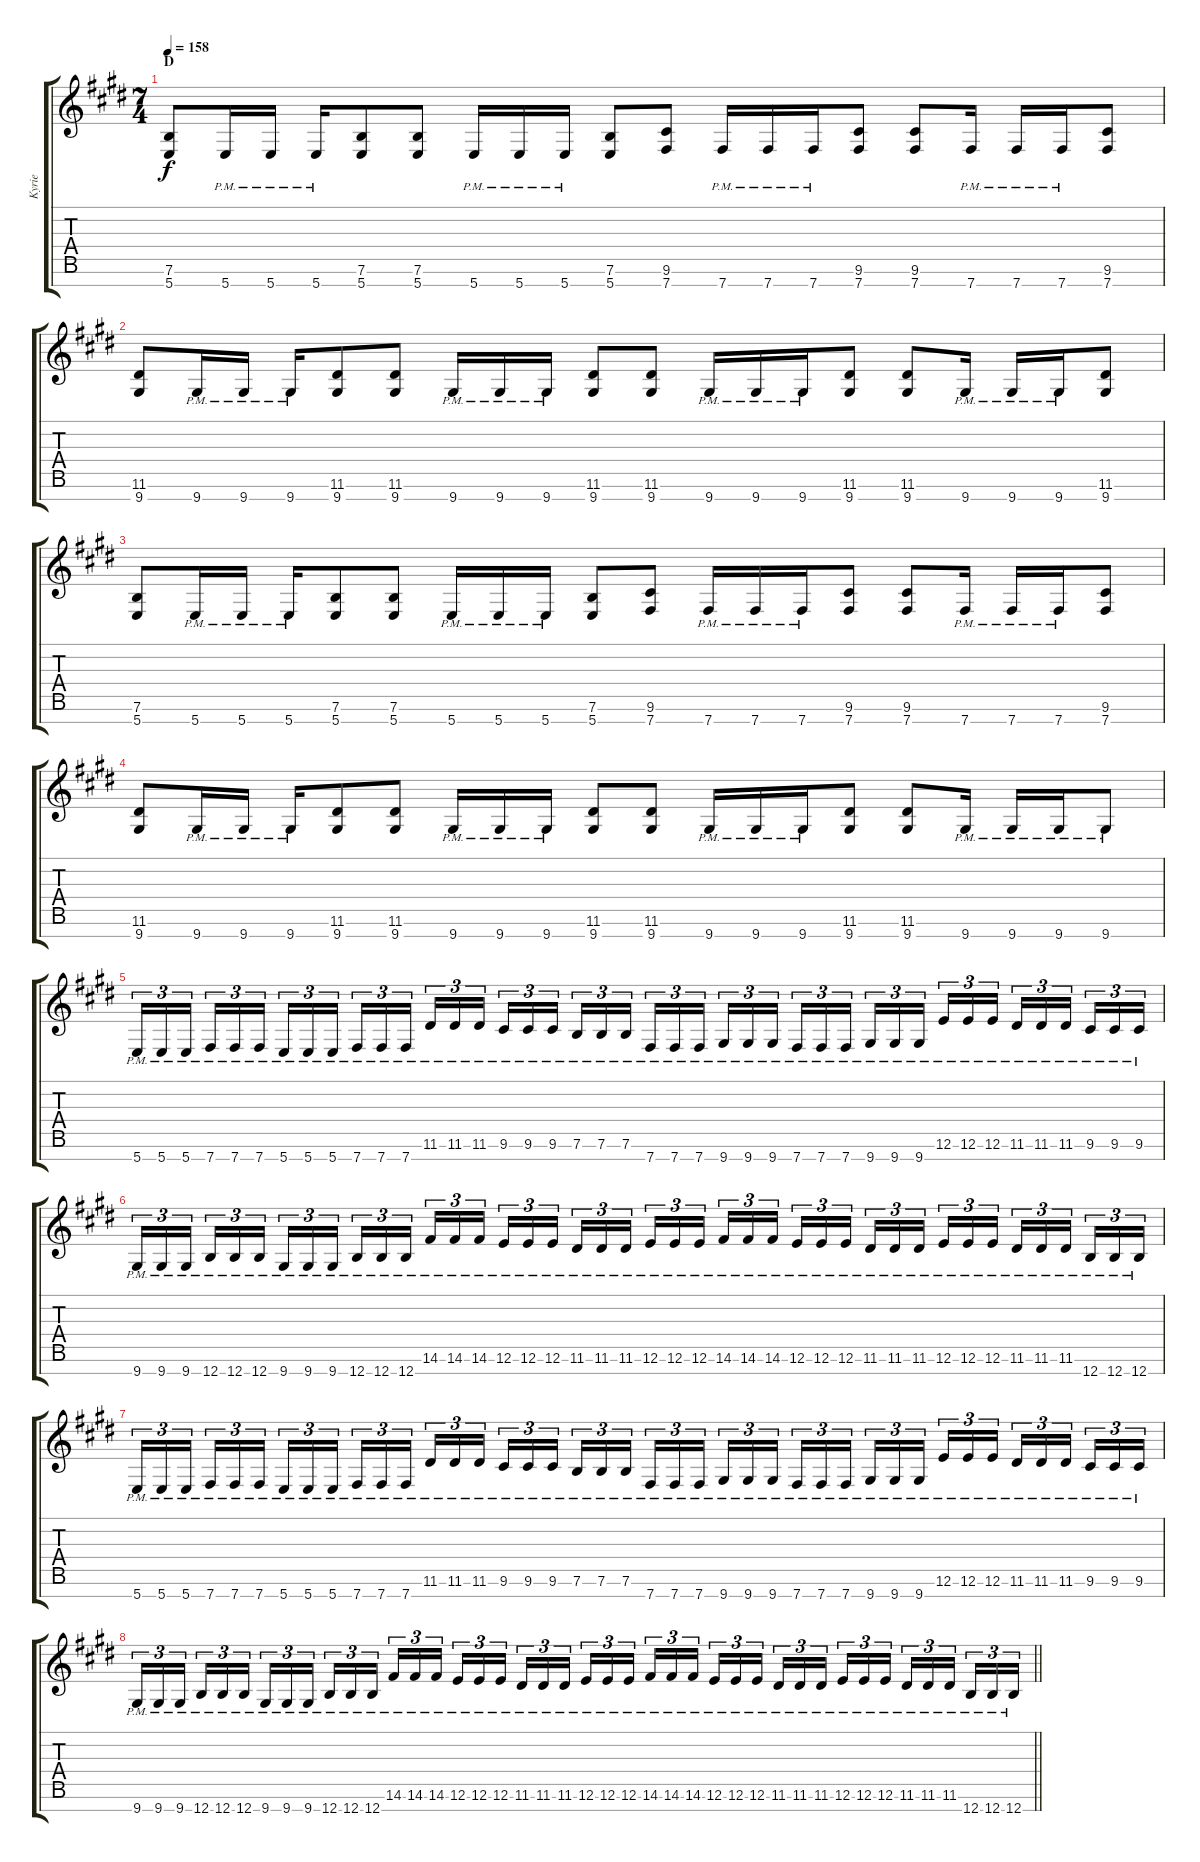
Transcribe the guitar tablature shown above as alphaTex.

\track ("Kyrie" "Kyrie") {instrument overdrivenguitar}
\staff {score tabs}
\tuning (E4 B3 G3 D3 A2 E2 B1) {hide}
\ts (7 4)
\section ("" "D")
\tempo 158
\clef g2
\ks e
(7.6 5.7).8{dy f} 5.7{pm}.16 5.7{pm}.16 5.7{pm}.16 (7.6 5.7).8 (7.6 5.7).8 5.7{pm}.16 5.7{pm}.16 5.7{pm}.16 (7.6 5.7).8 (9.6 7.7).8 7.7{pm}.16 7.7{pm}.16 7.7{pm}.16 (9.6 7.7).8 (9.6 7.7).8 7.7{pm}.16 7.7{pm}.16 7.7{pm}.16 (9.6 7.7).8 |
(11.6 9.7).8 9.7{pm}.16 9.7{pm}.16 9.7{pm}.16 (11.6 9.7).8 (11.6 9.7).8 9.7{pm}.16 9.7{pm}.16 9.7{pm}.16 (11.6 9.7).8 (11.6 9.7).8 9.7{pm}.16 9.7{pm}.16 9.7{pm}.16 (11.6 9.7).8 (11.6 9.7).8 9.7{pm}.16 9.7{pm}.16 9.7{pm}.16 (11.6 9.7).8 |
(7.6 5.7).8 5.7{pm}.16 5.7{pm}.16 5.7{pm}.16 (7.6 5.7).8 (7.6 5.7).8 5.7{pm}.16 5.7{pm}.16 5.7{pm}.16 (7.6 5.7).8 (9.6 7.7).8 7.7{pm}.16 7.7{pm}.16 7.7{pm}.16 (9.6 7.7).8 (9.6 7.7).8 7.7{pm}.16 7.7{pm}.16 7.7{pm}.16 (9.6 7.7).8 |
(11.6 9.7).8 9.7{pm}.16 9.7{pm}.16 9.7{pm}.16 (11.6 9.7).8 (11.6 9.7).8 9.7{pm}.16 9.7{pm}.16 9.7{pm}.16 (11.6 9.7).8 (11.6 9.7).8 9.7{pm}.16 9.7{pm}.16 9.7{pm}.16 (11.6 9.7).8 (11.6 9.7).8 9.7{pm}.16 9.7{pm}.16 9.7{pm}.16 9.7{pm}.8 |
5.7{pm}.16{tu (3 2)} 5.7{pm}.16{tu (3 2)} 5.7{pm}.16{tu (3 2) beam splitsecondary} 7.7{pm}.16{tu (3 2)} 7.7{pm}.16{tu (3 2)} 7.7{pm}.16{tu (3 2)} 5.7{pm}.16{tu (3 2)} 5.7{pm}.16{tu (3 2)} 5.7{pm}.16{tu (3 2) beam splitsecondary} 7.7{pm}.16{tu (3 2)} 7.7{pm}.16{tu (3 2)} 7.7{pm}.16{tu (3 2)} 11.6{pm}.16{tu (3 2)} 11.6{pm}.16{tu (3 2)} 11.6{pm}.16{tu (3 2) beam splitsecondary} 9.6{pm}.16{tu (3 2)} 9.6{pm}.16{tu (3 2)} 9.6{pm}.16{tu (3 2)} 7.6{pm}.16{tu (3 2)} 7.6{pm}.16{tu (3 2)} 7.6{pm}.16{tu (3 2) beam splitsecondary} 7.7{pm}.16{tu (3 2)} 7.7{pm}.16{tu (3 2)} 7.7{pm}.16{tu (3 2)} 9.7{pm}.16{tu (3 2)} 9.7{pm}.16{tu (3 2)} 9.7{pm}.16{tu (3 2) beam splitsecondary} 7.7{pm}.16{tu (3 2)} 7.7{pm}.16{tu (3 2)} 7.7{pm}.16{tu (3 2)} 9.7{pm}.16{tu (3 2)} 9.7{pm}.16{tu (3 2)} 9.7{pm}.16{tu (3 2) beam splitsecondary} 12.6{pm}.16{tu (3 2)} 12.6{pm}.16{tu (3 2)} 12.6{pm}.16{tu (3 2)} 11.6{pm}.16{tu (3 2)} 11.6{pm}.16{tu (3 2)} 11.6{pm}.16{tu (3 2) beam splitsecondary} 9.6{pm}.16{tu (3 2)} 9.6{pm}.16{tu (3 2)} 9.6{pm}.16{tu (3 2)} |
9.7{pm}.16{tu (3 2)} 9.7{pm}.16{tu (3 2)} 9.7{pm}.16{tu (3 2) beam splitsecondary} 12.7{pm}.16{tu (3 2)} 12.7{pm}.16{tu (3 2)} 12.7{pm}.16{tu (3 2)} 9.7{pm}.16{tu (3 2)} 9.7{pm}.16{tu (3 2)} 9.7{pm}.16{tu (3 2) beam splitsecondary} 12.7{pm}.16{tu (3 2)} 12.7{pm}.16{tu (3 2)} 12.7{pm}.16{tu (3 2)} 14.6{pm}.16{tu (3 2)} 14.6{pm}.16{tu (3 2)} 14.6{pm}.16{tu (3 2) beam splitsecondary} 12.6{pm}.16{tu (3 2)} 12.6{pm}.16{tu (3 2)} 12.6{pm}.16{tu (3 2)} 11.6{pm}.16{tu (3 2)} 11.6{pm}.16{tu (3 2)} 11.6{pm}.16{tu (3 2) beam splitsecondary} 12.6{pm}.16{tu (3 2)} 12.6{pm}.16{tu (3 2)} 12.6{pm}.16{tu (3 2)} 14.6{pm}.16{tu (3 2)} 14.6{pm}.16{tu (3 2)} 14.6{pm}.16{tu (3 2) beam splitsecondary} 12.6{pm}.16{tu (3 2)} 12.6{pm}.16{tu (3 2)} 12.6{pm}.16{tu (3 2)} 11.6{pm}.16{tu (3 2)} 11.6{pm}.16{tu (3 2)} 11.6{pm}.16{tu (3 2) beam splitsecondary} 12.6{pm}.16{tu (3 2)} 12.6{pm}.16{tu (3 2)} 12.6{pm}.16{tu (3 2)} 11.6{pm}.16{tu (3 2)} 11.6{pm}.16{tu (3 2)} 11.6{pm}.16{tu (3 2) beam splitsecondary} 12.7{pm}.16{tu (3 2)} 12.7{pm}.16{tu (3 2)} 12.7{pm}.16{tu (3 2)} |
5.7{pm}.16{tu (3 2)} 5.7{pm}.16{tu (3 2)} 5.7{pm}.16{tu (3 2) beam splitsecondary} 7.7{pm}.16{tu (3 2)} 7.7{pm}.16{tu (3 2)} 7.7{pm}.16{tu (3 2)} 5.7{pm}.16{tu (3 2)} 5.7{pm}.16{tu (3 2)} 5.7{pm}.16{tu (3 2) beam splitsecondary} 7.7{pm}.16{tu (3 2)} 7.7{pm}.16{tu (3 2)} 7.7{pm}.16{tu (3 2)} 11.6{pm}.16{tu (3 2)} 11.6{pm}.16{tu (3 2)} 11.6{pm}.16{tu (3 2) beam splitsecondary} 9.6{pm}.16{tu (3 2)} 9.6{pm}.16{tu (3 2)} 9.6{pm}.16{tu (3 2)} 7.6{pm}.16{tu (3 2)} 7.6{pm}.16{tu (3 2)} 7.6{pm}.16{tu (3 2) beam splitsecondary} 7.7{pm}.16{tu (3 2)} 7.7{pm}.16{tu (3 2)} 7.7{pm}.16{tu (3 2)} 9.7{pm}.16{tu (3 2)} 9.7{pm}.16{tu (3 2)} 9.7{pm}.16{tu (3 2) beam splitsecondary} 7.7{pm}.16{tu (3 2)} 7.7{pm}.16{tu (3 2)} 7.7{pm}.16{tu (3 2)} 9.7{pm}.16{tu (3 2)} 9.7{pm}.16{tu (3 2)} 9.7{pm}.16{tu (3 2) beam splitsecondary} 12.6{pm}.16{tu (3 2)} 12.6{pm}.16{tu (3 2)} 12.6{pm}.16{tu (3 2)} 11.6{pm}.16{tu (3 2)} 11.6{pm}.16{tu (3 2)} 11.6{pm}.16{tu (3 2) beam splitsecondary} 9.6{pm}.16{tu (3 2)} 9.6{pm}.16{tu (3 2)} 9.6{pm}.16{tu (3 2)} |
\barLineRight lightlight
9.7{pm}.16{tu (3 2)} 9.7{pm}.16{tu (3 2)} 9.7{pm}.16{tu (3 2) beam splitsecondary} 12.7{pm}.16{tu (3 2)} 12.7{pm}.16{tu (3 2)} 12.7{pm}.16{tu (3 2)} 9.7{pm}.16{tu (3 2)} 9.7{pm}.16{tu (3 2)} 9.7{pm}.16{tu (3 2) beam splitsecondary} 12.7{pm}.16{tu (3 2)} 12.7{pm}.16{tu (3 2)} 12.7{pm}.16{tu (3 2)} 14.6{pm}.16{tu (3 2)} 14.6{pm}.16{tu (3 2)} 14.6{pm}.16{tu (3 2) beam splitsecondary} 12.6{pm}.16{tu (3 2)} 12.6{pm}.16{tu (3 2)} 12.6{pm}.16{tu (3 2)} 11.6{pm}.16{tu (3 2)} 11.6{pm}.16{tu (3 2)} 11.6{pm}.16{tu (3 2) beam splitsecondary} 12.6{pm}.16{tu (3 2)} 12.6{pm}.16{tu (3 2)} 12.6{pm}.16{tu (3 2)} 14.6{pm}.16{tu (3 2)} 14.6{pm}.16{tu (3 2)} 14.6{pm}.16{tu (3 2) beam splitsecondary} 12.6{pm}.16{tu (3 2)} 12.6{pm}.16{tu (3 2)} 12.6{pm}.16{tu (3 2)} 11.6{pm}.16{tu (3 2)} 11.6{pm}.16{tu (3 2)} 11.6{pm}.16{tu (3 2) beam splitsecondary} 12.6{pm}.16{tu (3 2)} 12.6{pm}.16{tu (3 2)} 12.6{pm}.16{tu (3 2)} 11.6{pm}.16{tu (3 2)} 11.6{pm}.16{tu (3 2)} 11.6{pm}.16{tu (3 2) beam splitsecondary} 12.7{pm}.16{tu (3 2)} 12.7{pm}.16{tu (3 2)} 12.7{pm}.16{tu (3 2)}
